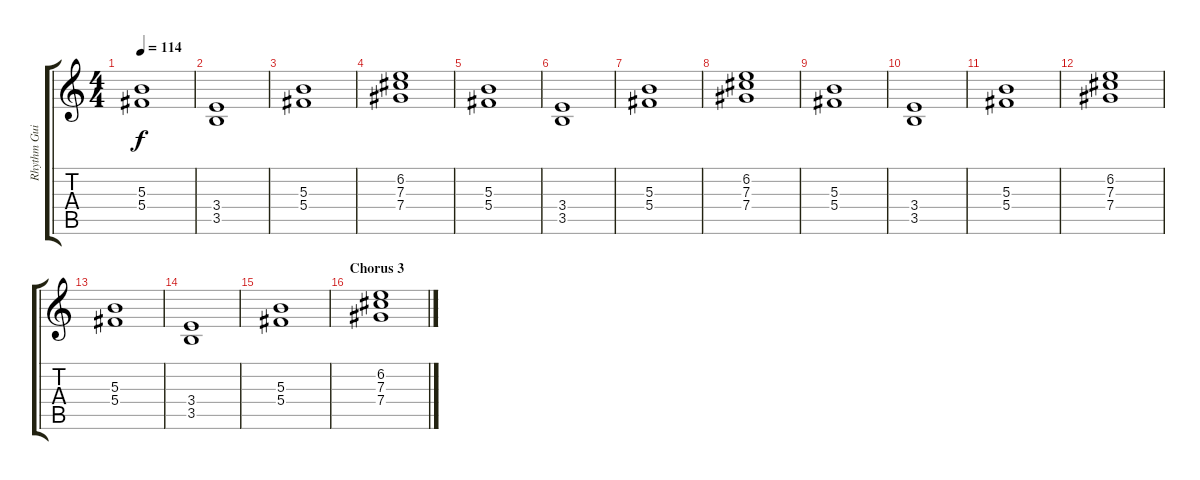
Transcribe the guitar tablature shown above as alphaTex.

\track ("Rhythm Guitar" "Rhythm Gui") {instrument distortionguitar}
\staff {score tabs}
\tuning (Eb4 Bb3 Gb3 Db3 Ab2 Eb2) {hide}
\ts (4 4)
\tempo 114
\clef g2
\ks c
(5.3 5.4).1{dy f} |
(3.4 3.5).1 |
(5.3 5.4).1 |
(6.2 7.3 7.4).1 |
(5.3 5.4).1 |
(3.4 3.5).1 |
(5.3 5.4).1 |
(6.2 7.3 7.4).1 |
(5.3 5.4).1 |
(3.4 3.5).1 |
(5.3 5.4).1 |
(6.2 7.3 7.4).1 |
(5.3 5.4).1 |
(3.4 3.5).1 |
(5.3 5.4).1 |
\section ("" "Chorus 3")
(6.2 7.3 7.4).1
